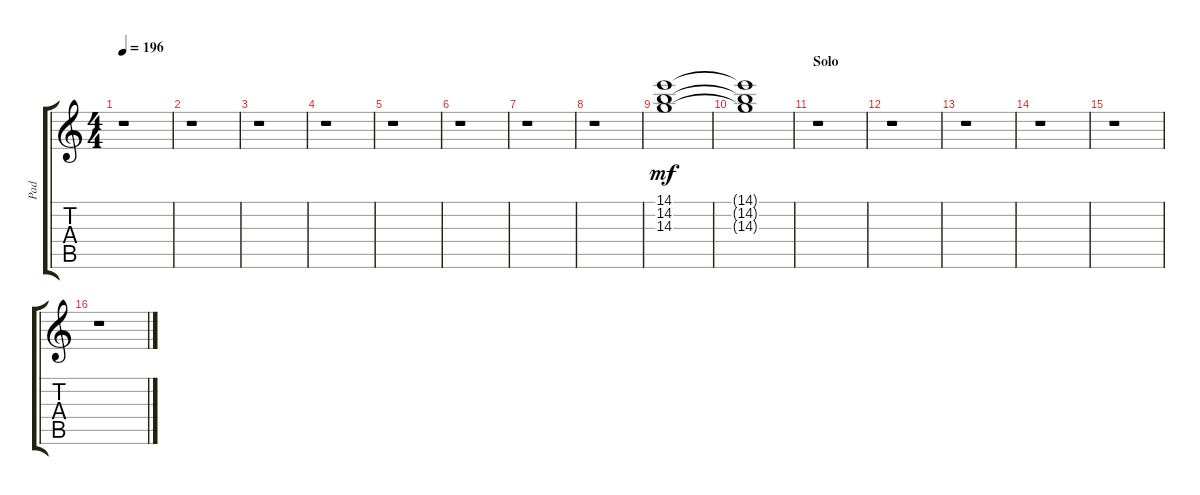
\track ("Pad" "Pad") {instrument electricguitarclean}
\staff {score tabs}
\tuning (D4 A3 F3 C3 G2 C2) {hide}
\ts (4 4)
\tempo 196
\clef g2
\ks aminor
r.1{dy mf} |
r.1 |
r.1 |
r.1 |
r.1 |
r.1 |
r.1 |
r.1 |
(14.1 14.2 14.3).1 |
(14.1{t} 14.2{t} 14.3{t}).1 |
\section ("" "Solo")
r.1 |
r.1 |
r.1 |
r.1 |
r.1 |
r.1
